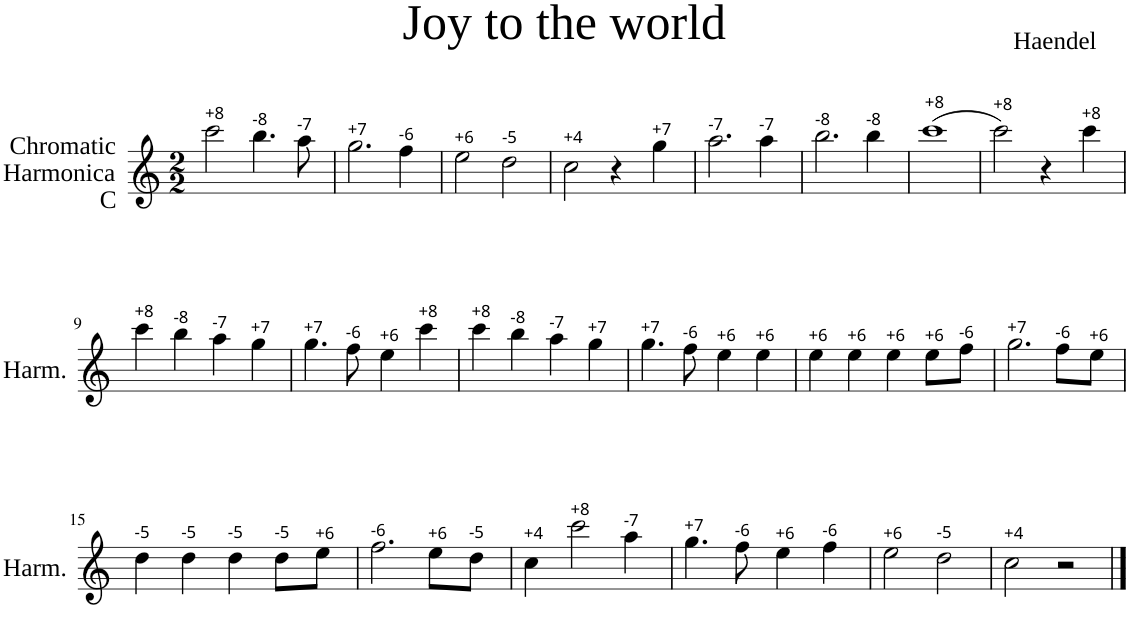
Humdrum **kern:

**kern
*part1
*staff1
*I"Chromatic Harmonica  C
*I'Harm.
*clefG2
*k[]
*M2/2
=1
!LO:TX:a:t=+8
2ccc\
!LO:TX:a:t=-8
4.bb\
!LO:TX:a:t=-7
8aa\
=2
!LO:TX:a:t=+7
2.gg\
!LO:TX:a:t=-6
4ff\
=3
!LO:TX:a:t=+6
2ee\
!LO:TX:a:t=-5
2dd\
=4
!LO:TX:a:t=+4
2cc\
4r
!LO:TX:a:t=+7
4gg\
=5
!LO:TX:a:t=-7
2.aa\
!LO:TX:a:t=-7
4aa\
=6
!LO:TX:a:t=-8
2.bb\
!LO:TX:a:t=-8
4bb\
=7
!LO:TX:a:t=+8
(1ccc
=8
!LO:TX:a:t=+8
2ccc\)
4r
!LO:TX:a:t=+8
4ccc\
!!LO:LB:g=z
=9
!LO:TX:a:t=+8
4ccc\
!LO:TX:a:t=-8
4bb\
!LO:TX:a:t=-7
4aa\
!LO:TX:a:t=+7
4gg\
=10
!LO:TX:a:t=+7
4.gg\
!LO:TX:a:t=-6
8ff\
!LO:TX:a:t=+6
4ee\
!LO:TX:a:t=+8
4ccc\
=11
!LO:TX:a:t=+8
4ccc\
!LO:TX:a:t=-8
4bb\
!LO:TX:a:t=-7
4aa\
!LO:TX:a:t=+7
4gg\
=12
!LO:TX:a:t=+7
4.gg\
!LO:TX:a:t=-6
8ff\
!LO:TX:a:t=+6
4ee\
!LO:TX:a:t=+6
4ee\
=13
!LO:TX:a:t=+6
4ee\
!LO:TX:a:t=+6
4ee\
!LO:TX:a:t=+6
4ee\
!LO:TX:a:t=+6
8ee\L
!LO:TX:a:t=-6
8ff\J
=14
!LO:TX:a:t=+7
2.gg\
!LO:TX:a:t=-6
8ff\L
!LO:TX:a:t=+6
8ee\J
!!LO:LB:g=z
=15
!LO:TX:a:t=-5
4dd\
!LO:TX:a:t=-5
4dd\
!LO:TX:a:t=-5
4dd\
!LO:TX:a:t=-5
8dd\L
!LO:TX:a:t=+6
8ee\J
=16
!LO:TX:a:t=-6
2.ff\
!LO:TX:a:t=+6
8ee\L
!LO:TX:a:t=-5
8dd\J
=17
!LO:TX:a:t=+4
4cc\
!LO:TX:a:t=+8
2ccc\
!LO:TX:a:t=-7
4aa\
=18
!LO:TX:a:t=+7
4.gg\
!LO:TX:a:t=-6
8ff\
!LO:TX:a:t=+6
4ee\
!LO:TX:a:t=-6
4ff\
=19
!LO:TX:a:t=+6
2ee\
!LO:TX:a:t=-5
2dd\
=20
!LO:TX:a:t=+4
2cc\
2r
==
*-
